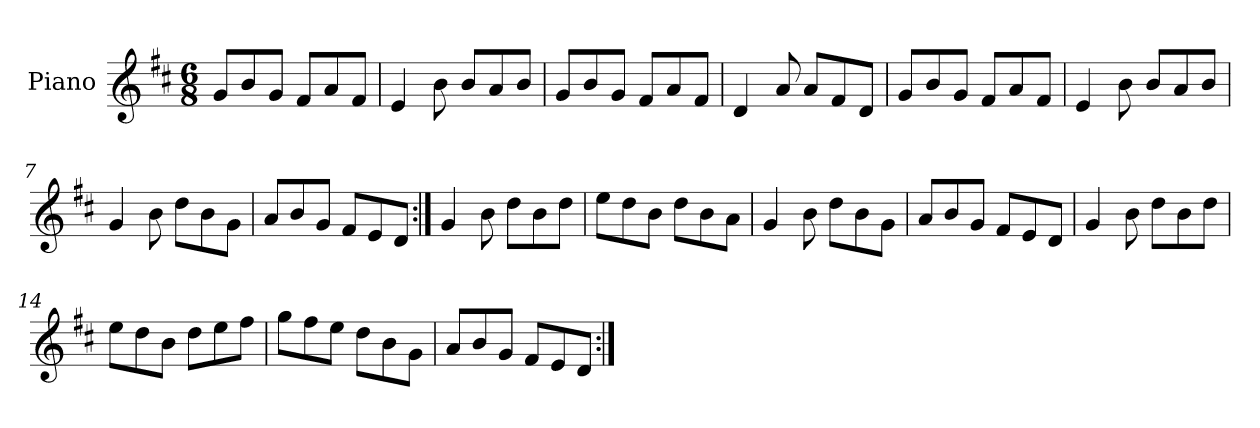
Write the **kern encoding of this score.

**kern
*part1
*staff1
*I"Piano
*I'Pno
*clefG2
*k[f#c#]
*D:
*M6/8
=1
8g/L
8b/
8g/J
8f#/L
8a/
8f#/J
=2
4e/
8b\
8b/L
8a/
8b/J
=3
8g/L
8b/
8g/J
8f#/L
8a/
8f#/J
=4
4d/
8a/
8a/L
8f#/
8d/J
=5
8g/L
8b/
8g/J
8f#/L
8a/
8f#/J
=6
4e/
8b\
8b/L
8a/
8b/J
=7
4g/
8b\
8dd\L
8b\
8g\J
=8
8a/L
8b/
8g/J
8f#/L
8e/
8d/J
=9:|!
4g/
8b\
8dd\L
8b\
8dd\J
=10
8ee\L
8dd\
8b\J
8dd\L
8b\
8a\J
=11
4g/
8b\
8dd\L
8b\
8g\J
=12
8a/L
8b/
8g/J
8f#/L
8e/
8d/J
=13
4g/
8b\
8dd\L
8b\
8dd\J
=14
8ee\L
8dd\
8b\J
8dd\L
8ee\
8ff#\J
=15
8gg\L
8ff#\
8ee\J
8dd\L
8b\
8g\J
=16
8a/L
8b/
8g/J
8f#/L
8e/
8d/J
=:|!
*-
